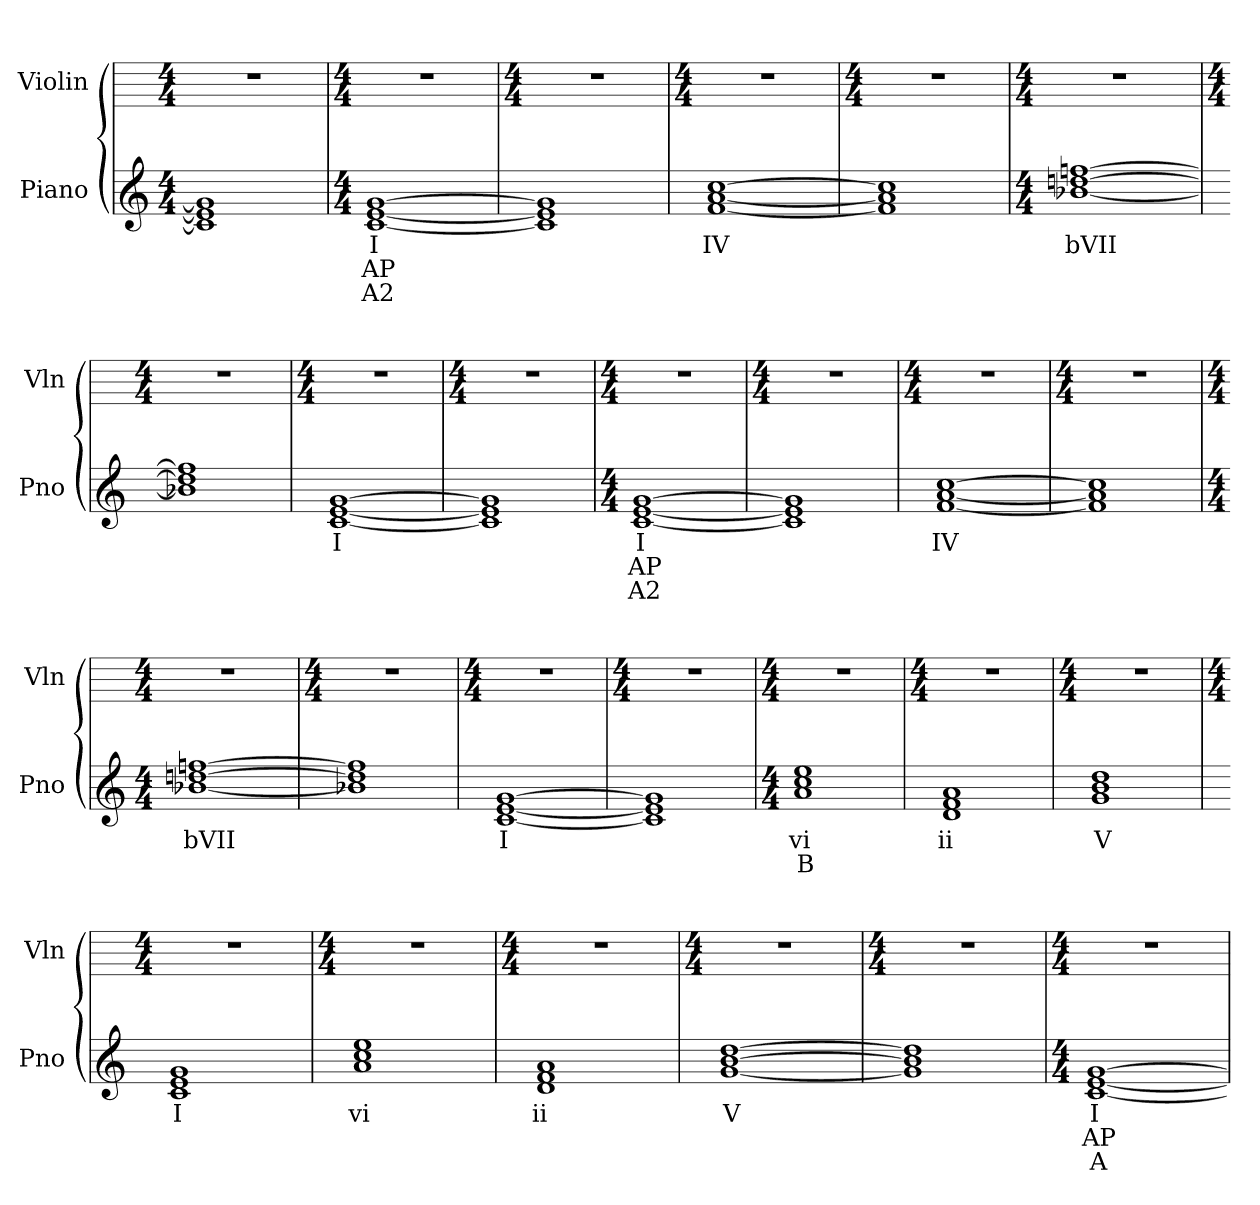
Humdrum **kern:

**kern	**text	**text	**text	**kern
*part2	*part2	*part2	*part2	*part1
*staff2	*staff2	*staff2	*staff2	*staff1
*I"Piano	*	*	*	*I"Violin
*I'Pno	*	*	*	*I'Vln
*k[]	*	*	*	*
*C:	*	*	*	*
*M4/4	*	*	*	*M4/4
=	=	=	=	=
1c] 1e] 1g]	.	.	.	1r
=	=	=	=	=
*k[]	*	*	*	*
*C:	*	*	*	*
*M4/4	*	*	*	*M4/4
[1c [1e [1g	I	AP	A2	1r
=	=	=	=	=
*k[]	*	*	*	*
*C:	*	*	*	*
*	*	*	*	*M4/4
1c] 1e] 1g]	.	.	.	1r
=	=	=	=	=
*k[]	*	*	*	*
*C:	*	*	*	*
*	*	*	*	*M4/4
[1f [1a [1cc	IV	.	.	1r
=	=	=	=	=
*k[]	*	*	*	*
*C:	*	*	*	*
*	*	*	*	*M4/4
1f] 1a] 1cc]	.	.	.	1r
=	=	=	=	=
*k[]	*	*	*	*
*C:	*	*	*	*
*M4/4	*	*	*	*M4/4
[1b-X [1ddn [1ffn	bVII	.	.	1r
=	=	=	=	=
*k[]	*	*	*	*
*C:	*	*	*	*
*	*	*	*	*M4/4
1b-X] 1ddn] 1ffn]	.	.	.	1r
=	=	=	=	=
*k[]	*	*	*	*
*C:	*	*	*	*
*	*	*	*	*M4/4
[1c [1e [1g	I	.	.	1r
=	=	=	=	=
*k[]	*	*	*	*
*C:	*	*	*	*
*	*	*	*	*M4/4
1c] 1e] 1g]	.	.	.	1r
=	=	=	=	=
*k[]	*	*	*	*
*C:	*	*	*	*
*M4/4	*	*	*	*M4/4
[1c [1e [1g	I	AP	A2	1r
=	=	=	=	=
*k[]	*	*	*	*
*C:	*	*	*	*
*	*	*	*	*M4/4
1c] 1e] 1g]	.	.	.	1r
=	=	=	=	=
*k[]	*	*	*	*
*C:	*	*	*	*
*	*	*	*	*M4/4
[1f [1a [1cc	IV	.	.	1r
=	=	=	=	=
*k[]	*	*	*	*
*C:	*	*	*	*
*	*	*	*	*M4/4
1f] 1a] 1cc]	.	.	.	1r
=	=	=	=	=
*k[]	*	*	*	*
*C:	*	*	*	*
*M4/4	*	*	*	*M4/4
[1b-X [1ddn [1ffn	bVII	.	.	1r
=	=	=	=	=
*k[]	*	*	*	*
*C:	*	*	*	*
*	*	*	*	*M4/4
1b-X] 1ddn] 1ffn]	.	.	.	1r
=	=	=	=	=
*k[]	*	*	*	*
*C:	*	*	*	*
*	*	*	*	*M4/4
[1c [1e [1g	I	.	.	1r
=	=	=	=	=
*k[]	*	*	*	*
*C:	*	*	*	*
*	*	*	*	*M4/4
1c] 1e] 1g]	.	.	.	1r
=	=	=	=	=
*k[]	*	*	*	*
*C:	*	*	*	*
*M4/4	*	*	*	*M4/4
1a 1cc 1ee	vi	B	.	1r
=	=	=	=	=
*k[]	*	*	*	*
*C:	*	*	*	*
*	*	*	*	*M4/4
1d 1f 1a	ii	.	.	1r
=	=	=	=	=
*k[]	*	*	*	*
*C:	*	*	*	*
*	*	*	*	*M4/4
1g 1b 1dd	V	.	.	1r
=	=	=	=	=
*k[]	*	*	*	*
*C:	*	*	*	*
*	*	*	*	*M4/4
1c 1e 1g	I	.	.	1r
=	=	=	=	=
*k[]	*	*	*	*
*C:	*	*	*	*
*	*	*	*	*M4/4
1a 1cc 1ee	vi	.	.	1r
=	=	=	=	=
*k[]	*	*	*	*
*C:	*	*	*	*
*	*	*	*	*M4/4
1d 1f 1a	ii	.	.	1r
=	=	=	=	=
*k[]	*	*	*	*
*C:	*	*	*	*
*	*	*	*	*M4/4
[1g [1b [1dd	V	.	.	1r
=	=	=	=	=
*k[]	*	*	*	*
*C:	*	*	*	*
*	*	*	*	*M4/4
1g] 1b] 1dd]	.	.	.	1r
=	=	=	=	=
*k[]	*	*	*	*
*C:	*	*	*	*
*M4/4	*	*	*	*M4/4
[1c [1e [1g	I	AP	A	1r
=	=	=	=	=
*-	*-	*-	*-	*-
